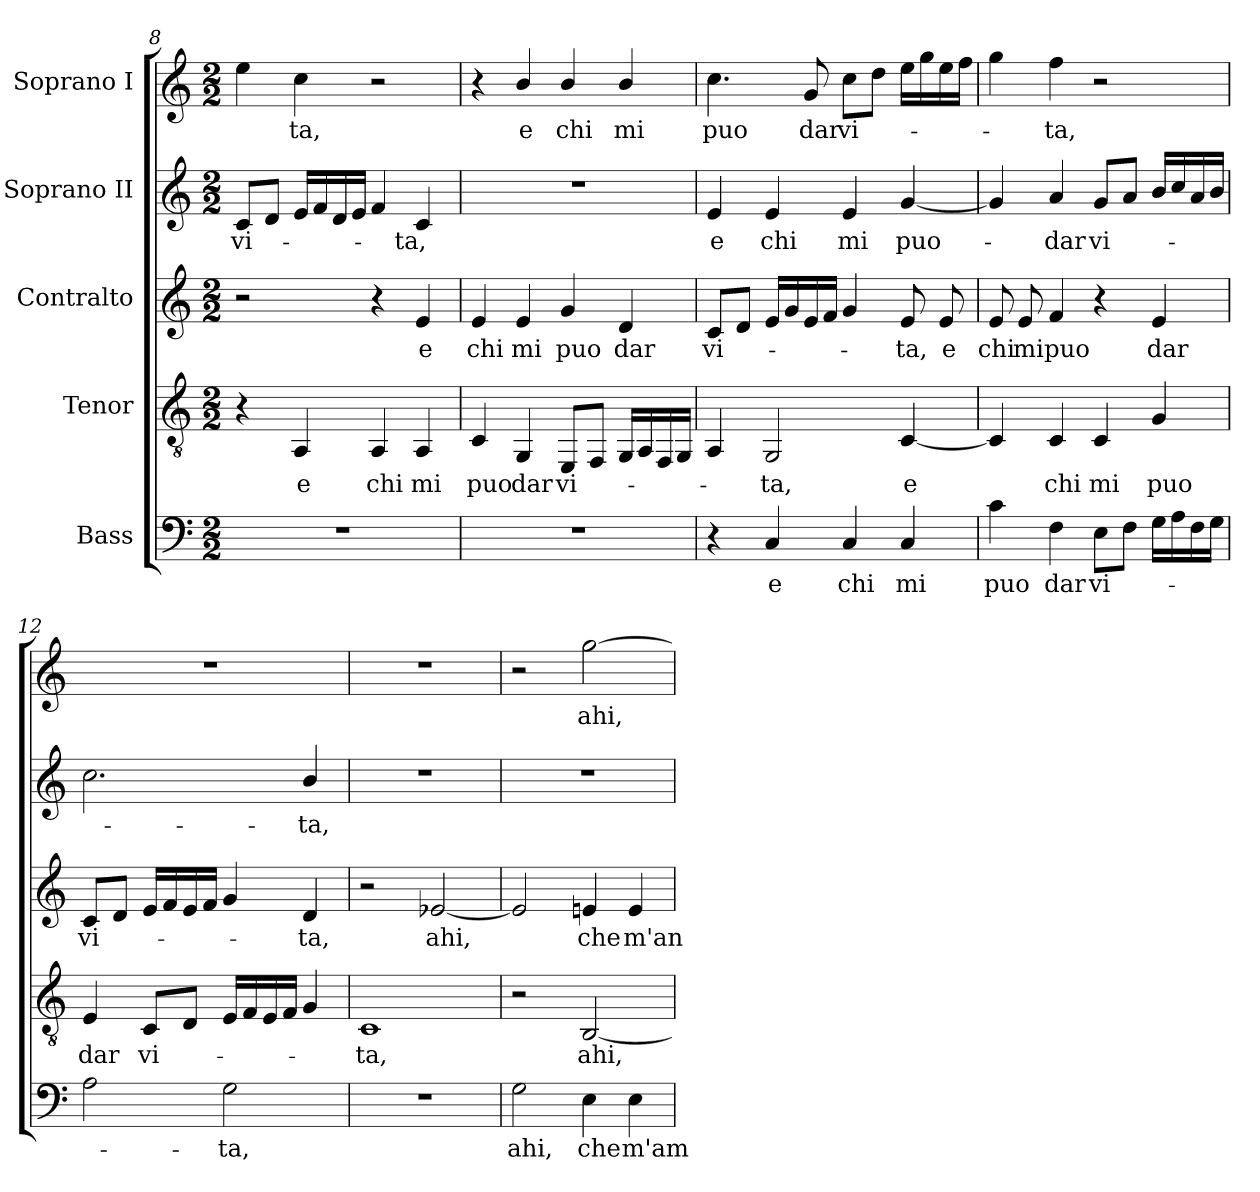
**kern	**text	**kern	**text	**kern	**text	**kern	**text	**kern	**text
*part5	*part5	*part4	*part4	*part3	*part3	*part2	*part2	*part1	*part1
*staff5	*staff5	*staff4	*staff4	*staff3	*staff3	*staff2	*staff2	*staff1	*staff1
*I"Bass	*	*I"Tenor	*	*I"Contralto	*	*I"Soprano II	*	*I"Soprano I	*
*clefF4	*	*clefGv2	*	*clefG2	*	*clefG2	*	*clefG2	*
*k[]	*	*k[]	*	*k[]	*	*k[]	*	*k[]	*
*C:	*	*C:	*	*C:	*	*C:	*	*C:	*
*M2/2	*	*M2/2	*	*M2/2	*	*M2/2	*	*M2/2	*
=8	=8	=8	=8	=8	=8	=8	=8	=8	=8
!	!	!	!	!	!	!	!LO:LY:b:color=#000000	!	!
1r	.	4r	.	2r	.	8ci/L	vi-	4eei\	.
.	.	.	.	.	.	8di/J	.	.	.
!	!	!	!LO:LY:b:color=#000000	!	!	!	!	!	!
!	!	!	!	!	!	!	!	!	!LO:LY:b:color=#000000
.	.	4AAi/	e	.	.	16ei/LL	.	4cci\	-ta,
.	.	.	.	.	.	16fi/	.	.	.
.	.	.	.	.	.	16di/	.	.	.
.	.	.	.	.	.	16ei/JJ	.	.	.
!	!	!	!LO:LY:b:color=#000000	!	!	!	!	!	!
.	.	4AAi/	chi	4r	.	4fi/	.	2r	.
!	!	!	!LO:LY:b:color=#000000	!	!	!	!	!	!
!	!	!	!	!	!LO:LY:b:color=#000000	!	!	!	!
!	!	!	!	!	!	!	!LO:LY:b:color=#000000	!	!
.	.	4AAi/	mi	4ei/	e	4ci/	-ta,	.	.
=9	=9	=9	=9	=9	=9	=9	=9	=9	=9
!	!	!	!LO:LY:b:color=#000000	!	!	!	!	!	!
!	!	!	!	!	!LO:LY:b:color=#000000	!	!	!	!
1r	.	4Ci/	puo	4ei/	chi	1r	.	4r	.
!	!	!	!LO:LY:b:color=#000000	!	!	!	!	!	!
!	!	!	!	!	!LO:LY:b:color=#000000	!	!	!	!
!	!	!	!	!	!	!	!	!	!LO:LY:b:color=#000000
.	.	4GGi/	dar	4ei/	mi	.	.	4bi/	e
!	!	!	!LO:LY:b:color=#000000	!	!	!	!	!	!
!	!	!	!	!	!LO:LY:b:color=#000000	!	!	!	!
!	!	!	!	!	!	!	!	!	!LO:LY:b:color=#000000
.	.	8EEi/L	vi-	4gi/	puo	.	.	4bi/	chi
.	.	8FFi/J	.	.	.	.	.	.	.
!	!	!	!	!	!LO:LY:b:color=#000000	!	!	!	!
!	!	!	!	!	!	!	!	!	!LO:LY:b:color=#000000
.	.	16GGi/LL	.	4di/	dar	.	.	4bi/	mi
.	.	16AAi/	.	.	.	.	.	.	.
.	.	16FFi/	.	.	.	.	.	.	.
.	.	16GGi/JJ	.	.	.	.	.	.	.
=10	=10	=10	=10	=10	=10	=10	=10	=10	=10
!	!	!	!	!	!LO:LY:b:color=#000000	!	!	!	!
!	!	!	!	!	!	!	!LO:LY:b:color=#000000	!	!
!	!	!	!	!	!	!	!	!	!LO:LY:b:color=#000000
4r	.	4AAi/	.	8ci/L	vi-	4ei/	e	4.cci\	puo
.	.	.	.	8di/J	.	.	.	.	.
!	!LO:LY:b:color=#000000	!	!	!	!	!	!	!	!
!	!	!	!LO:LY:b:color=#000000	!	!	!	!	!	!
!	!	!	!	!	!	!	!LO:LY:b:color=#000000	!	!
4Ci/	e	2GGi/	-ta,	16ei/LL	.	4ei/	chi	.	.
.	.	.	.	16gi/	.	.	.	.	.
!	!	!	!	!	!	!	!	!	!LO:LY:b:color=#000000
.	.	.	.	16ei/	.	.	.	8gi/	dar
.	.	.	.	16fi/JJ	.	.	.	.	.
!	!LO:LY:b:color=#000000	!	!	!	!	!	!	!	!
!	!	!	!	!	!	!	!LO:LY:b:color=#000000	!	!
!	!	!	!	!	!	!	!	!	!LO:LY:b:color=#000000
4Ci/	chi	.	.	4gi/	.	4ei/	mi	8cci\L	vi-
.	.	.	.	.	.	.	.	8ddi\J	.
!	!LO:LY:b:color=#000000	!	!	!	!	!	!	!	!
!	!	!	!LO:LY:b:color=#000000	!	!	!	!	!	!
!	!	!	!	!	!LO:LY:b:color=#000000	!	!	!	!
!	!	!	!	!	!	!	!LO:LY:b:color=#000000	!	!
4Ci/	mi	[4Ci/	e	8ei/	-ta,	[4gi/	puo-	16eei\LL	.
.	.	.	.	.	.	.	.	16ggi\	.
!	!	!	!	!	!LO:LY:b:color=#000000	!	!	!	!
.	.	.	.	8ei/	e	.	.	16eei\	.
.	.	.	.	.	.	.	.	16ffi\JJ	.
!!LO:LB:g=z
=11	=11	=11	=11	=11	=11	=11	=11	=11	=11
!	!LO:LY:b:color=#000000	!	!	!	!	!	!	!	!
!	!	!	!	!	!LO:LY:b:color=#000000	!	!	!	!
4ci\	puo	4Ci/]	.	8ei/	chi	4gi/]	.	4ggi\	.
!	!	!	!	!	!LO:LY:b:color=#000000	!	!	!	!
.	.	.	.	8ei/	mi	.	.	.	.
!	!LO:LY:b:color=#000000	!	!	!	!	!	!	!	!
!	!	!	!LO:LY:b:color=#000000	!	!	!	!	!	!
!	!	!	!	!	!LO:LY:b:color=#000000	!	!	!	!
!	!	!	!	!	!	!	!LO:LY:b:color=#000000	!	!
!	!	!	!	!	!	!	!	!	!LO:LY:b:color=#000000
4Fi\	dar	4Ci/	chi	4fi/	puo	4ai/	-dar	4ffi\	-ta,
!	!LO:LY:b:color=#000000	!	!	!	!	!	!	!	!
!	!	!	!LO:LY:b:color=#000000	!	!	!	!	!	!
!	!	!	!	!	!	!	!LO:LY:b:color=#000000	!	!
8Ei\L	vi-	4Ci/	mi	4r	.	8gi/L	vi-	2r	.
8Fi\J	.	.	.	.	.	8ai/J	.	.	.
!	!	!	!LO:LY:b:color=#000000	!	!	!	!	!	!
!	!	!	!	!	!LO:LY:b:color=#000000	!	!	!	!
16Gi\LL	.	4Gi/	puo	4ei/	dar	16bi/LL	.	.	.
16Ai\	.	.	.	.	.	16cci/	.	.	.
16Fi\	.	.	.	.	.	16ai/	.	.	.
16Gi\JJ	.	.	.	.	.	16bi/JJ	.	.	.
=12	=12	=12	=12	=12	=12	=12	=12	=12	=12
!	!	!	!LO:LY:b:color=#000000	!	!	!	!	!	!
!	!	!	!	!	!LO:LY:b:color=#000000	!	!	!	!
2Ai\	.	4Ei/	dar	8ci/L	vi-	2.cci\	.	1r	.
.	.	.	.	8di/J	.	.	.	.	.
!	!	!	!LO:LY:b:color=#000000	!	!	!	!	!	!
.	.	8Ci/L	vi-	16ei/LL	.	.	.	.	.
.	.	.	.	16fi/	.	.	.	.	.
.	.	8Di/J	.	16ei/	.	.	.	.	.
.	.	.	.	16fi/JJ	.	.	.	.	.
!	!LO:LY:b:color=#000000	!	!	!	!	!	!	!	!
2Gi\	-ta,	16Ei/LL	.	4gi/	.	.	.	.	.
.	.	16Fi/	.	.	.	.	.	.	.
.	.	16Ei/	.	.	.	.	.	.	.
.	.	16Fi/JJ	.	.	.	.	.	.	.
!	!	!	!	!	!LO:LY:b:color=#000000	!	!	!	!
!	!	!	!	!	!	!	!LO:LY:b:color=#000000	!	!
.	.	4Gi/	.	4di/	-ta,	4bi/	-ta,	.	.
=13	=13	=13	=13	=13	=13	=13	=13	=13	=13
!	!	!	!LO:LY:b:color=#000000	!	!	!	!	!	!
1r	.	1Ci	-ta,	2r	.	1r	.	1r	.
!	!	!	!	!	!LO:LY:b:color=#000000	!	!	!	!
.	.	.	.	[2e-Xi/	ahi,	.	.	.	.
=14	=14	=14	=14	=14	=14	=14	=14	=14	=14
!	!LO:LY:b:color=#000000	!	!	!	!	!	!	!	!
2Gi\	ahi,	2r	.	2e-i/]	.	1r	.	2r	.
!	!LO:LY:b:color=#000000	!	!	!	!	!	!	!	!
!	!	!	!LO:LY:b:color=#000000	!	!	!	!	!	!
!	!	!	!	!	!LO:LY:b:color=#000000	!	!	!	!
!	!	!	!	!	!	!	!	!	!LO:LY:b:color=#000000
4Ei\	che	[2BBi/	ahi,	4ei/	che	.	.	[2ggi\	ahi,
!	!LO:LY:b:color=#000000	!	!	!	!	!	!	!	!
!	!	!	!	!	!LO:LY:b:color=#000000	!	!	!	!
4Ei\	m'am-	.	.	4ei/	m'an-	.	.	.	.
=	=	=	=	=	=	=	=	=	=
*-	*-	*-	*-	*-	*-	*-	*-	*-	*-
